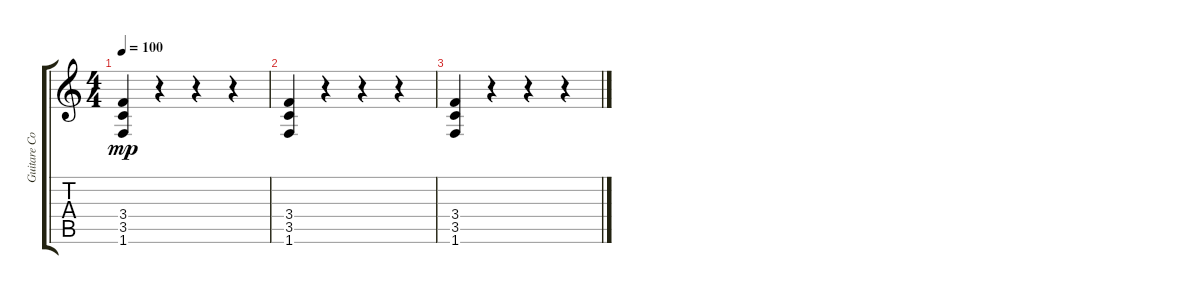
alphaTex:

\track ("Guitare Couplet" "Guitare Co") {instrument distortionguitar}
\staff {score tabs}
\tuning (E4 B3 G3 D3 A2 E2) {hide}
\ts (4 4)
\tempo 100
\clef g2
\ks c
(3.4 3.5 1.6).4{dy mp} r.4 r.4 r.4 |
(3.4 3.5 1.6).4 r.4 r.4 r.4 |
(3.4 3.5 1.6).4 r.4 r.4 r.4
